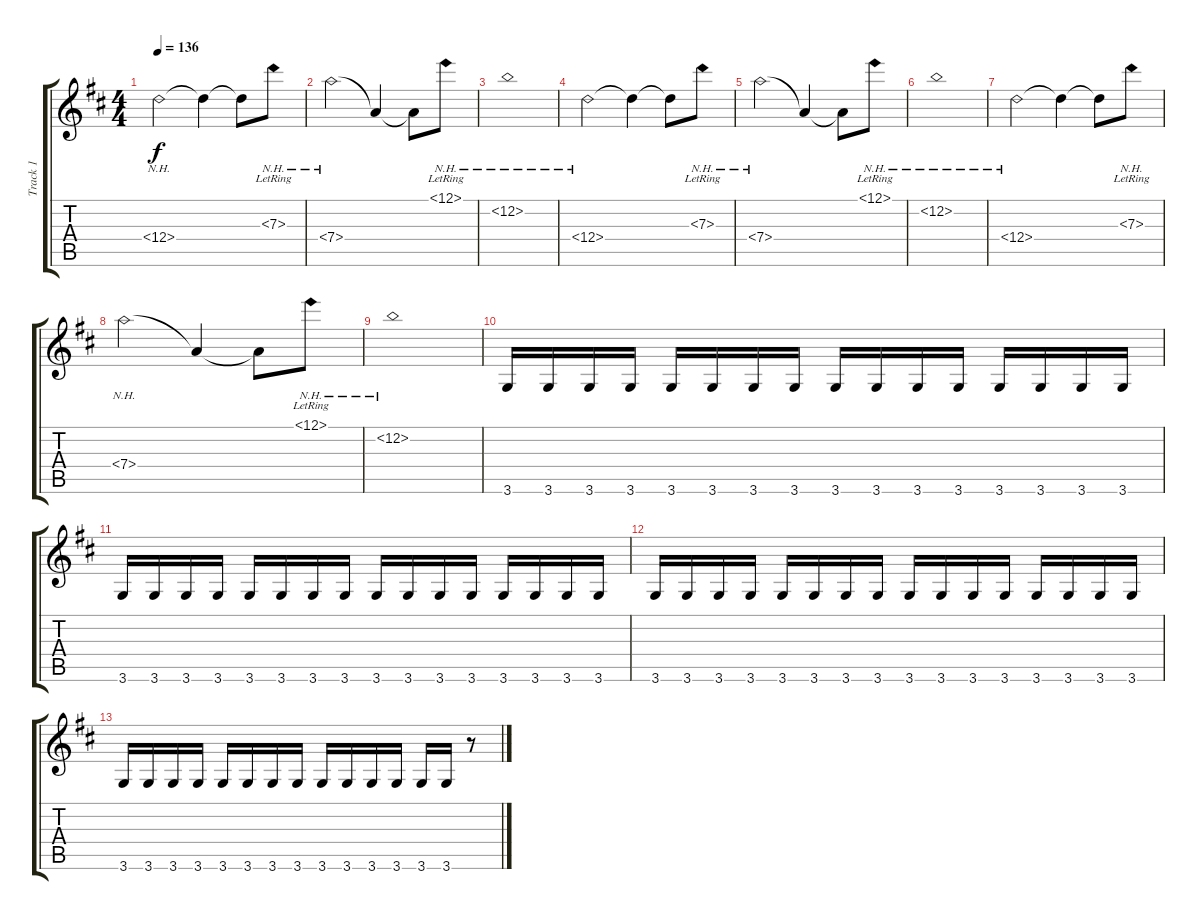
\track ("Track 1" "Track 1") {instrument distortionguitar}
\staff {score tabs}
\tuning (E4 B3 G3 D3 A2 E2) {hide}
\ts (4 4)
\tempo 136
\clef g2
\ks d
12.4{nh}.2{dy f} 12.4{t}.4 12.4{t}.8 7.3{nh lr}.8 |
7.4{nh}.2 7.4{t}.4 7.4{t}.8 12.1{nh lr}.8 |
12.2{nh}.1 |
12.4{nh}.2 12.4{t}.4 12.4{t}.8 7.3{nh lr}.8 |
7.4{nh}.2 7.4{t}.4 7.4{t}.8 12.1{nh lr}.8 |
12.2{nh}.1 |
12.4{nh}.2 12.4{t}.4 12.4{t}.8 7.3{nh lr}.8 |
7.4{nh}.2 7.4{t}.4 7.4{t}.8 12.1{nh lr}.8 |
12.2{nh}.1 |
3.6.16 3.6.16 3.6.16 3.6.16 3.6.16 3.6.16 3.6.16 3.6.16 3.6.16 3.6.16 3.6.16 3.6.16 3.6.16 3.6.16 3.6.16 3.6.16 |
3.6.16 3.6.16 3.6.16 3.6.16 3.6.16 3.6.16 3.6.16 3.6.16 3.6.16 3.6.16 3.6.16 3.6.16 3.6.16 3.6.16 3.6.16 3.6.16 |
3.6.16 3.6.16 3.6.16 3.6.16 3.6.16 3.6.16 3.6.16 3.6.16 3.6.16 3.6.16 3.6.16 3.6.16 3.6.16 3.6.16 3.6.16 3.6.16 |
3.6.16 3.6.16 3.6.16 3.6.16 3.6.16 3.6.16 3.6.16 3.6.16 3.6.16 3.6.16 3.6.16 3.6.16 3.6.16 3.6.16 r.8
